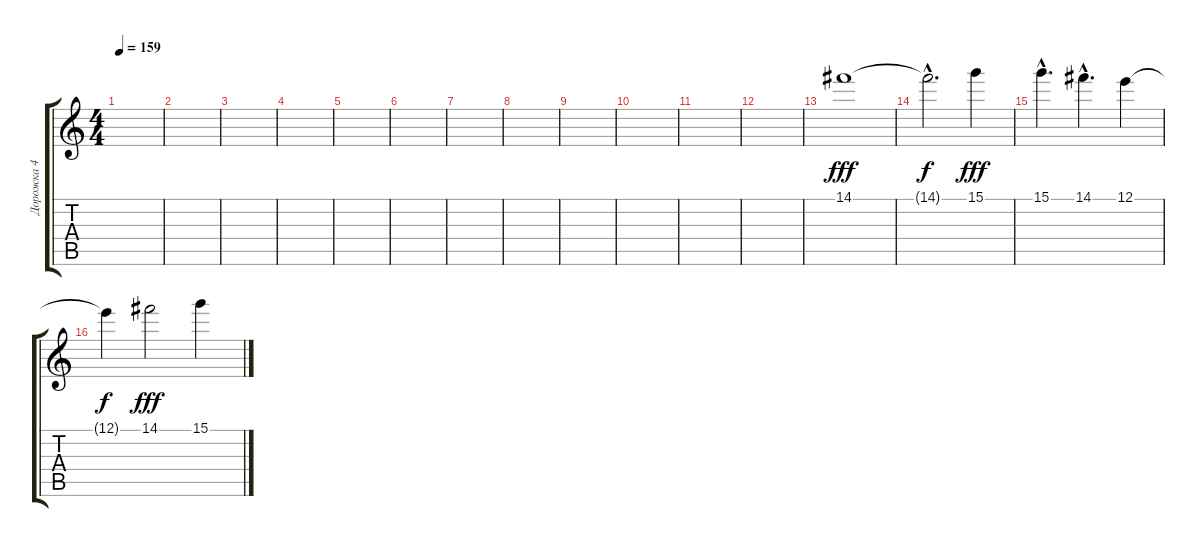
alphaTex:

\track ("Дорожка 4" "Дорожка 4") {instrument distortionguitar}
\staff {score tabs}
\tuning (E4 B3 G3 D3 A2 E2) {hide}
\ts (4 4)
\tempo 159
\clef g2
\ks c
|
|
|
|
|
|
|
|
|
|
|
|
14.1.1{dy fff volume 16} |
14.1{hac t}.2{d dy f} 15.1.4{dy fff} |
15.1{hac}.4{d volume 16} 14.1{hac}.4{d} 12.1.4 |
12.1{t}.4{dy f} 14.1.2{dy fff} 15.1.4
